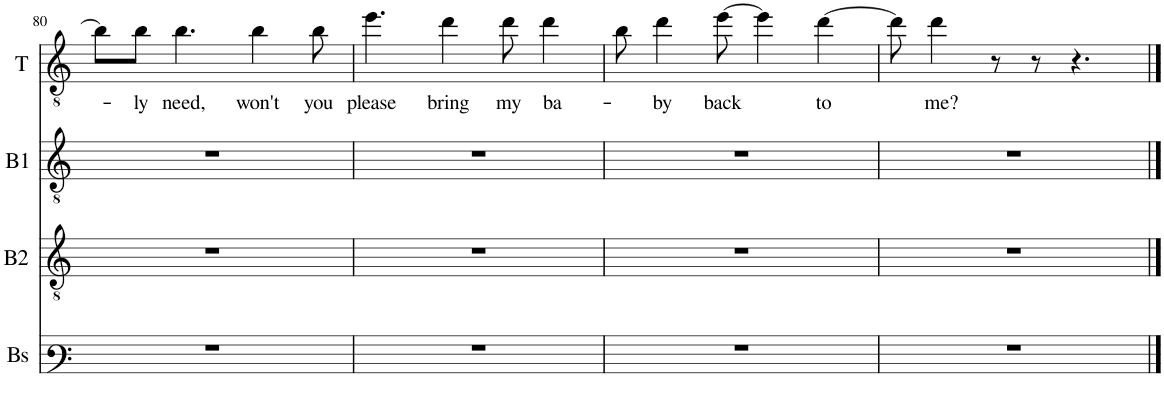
**kern	**kern	**kern	**kern	**text
*part4	*part3	*part2	*part1	*part1
*staff4	*staff3	*staff2	*staff1	*staff1
*I"Bass	*I"Bari 2	*I"Bari 1	*I"Tenor	*
*I'Bs	*I'B2	*I'B1	*I'T	*
!!LO:PB:g=z
*clefF3	*clefGv2	*clefGv2	*clefGv2	*
*k[]	*k[]	*k[]	*k[]	*
*M4/4	*M4/4	*M4/4	*M4/4	*
=80	=80	=80	=80	=80
1r	1r	1r	8b\L]	.
!	!	!	!	!LO:LY:b
.	.	.	8b\J	-ly
!	!	!	!	!LO:LY:b
.	.	.	4.b\	need,
!	!	!	!	!LO:LY:b
.	.	.	4b\	won't
!	!	!	!	!LO:LY:b
.	.	.	8b\	you
=81	=81	=81	=81	=81
!	!	!	!	!LO:LY:b
1r	1r	1r	4.ee\	please
!	!	!	!	!LO:LY:b
.	.	.	4dd\	bring
!	!	!	!	!LO:LY:b
.	.	.	8dd\	my
!	!	!	!	!LO:LY:b
.	.	.	4dd\	ba-
=82	=82	=82	=82	=82
1r	1r	1r	8b\	.
!	!	!	!	!LO:LY:b
.	.	.	4dd\	-by
!	!	!	!	!LO:LY:b
.	.	.	[8ee\	back
.	.	.	4ee\]	.
!	!	!	!	!LO:LY:b
.	.	.	[4dd\	to
=83	=83	=83	=83	=83
1r	1r	1r	8dd\]	.
!	!	!	!	!LO:LY:b
.	.	.	4dd\	me?
.	.	.	8r	.
.	.	.	8r	.
.	.	.	4.r	.
==	==	==	==	==
*-	*-	*-	*-	*-
